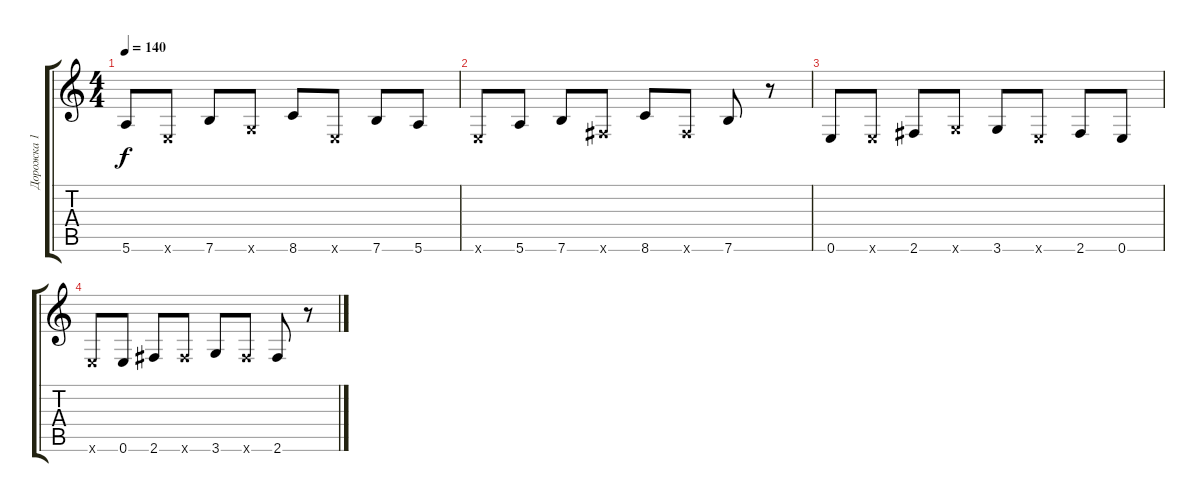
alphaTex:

\track ("Дорожка 1" "Дорожка 1") {instrument distortionguitar}
\staff {score tabs}
\tuning (E4 B3 G3 D3 A2 E2) {hide}
\ts (4 4)
\tempo 140
\clef g2
\ks c
5.6.8{dy f} 0.6{x}.8 7.6.8 3.6{x}.8 8.6.8 0.6{x}.8 7.6.8 5.6.8 |
0.6{x}.8 5.6.8 7.6.8 2.6{x}.8 8.6.8 2.6{x}.8 7.6.8 r.8 |
0.6.8 0.6{x}.8 2.6.8 3.6{x}.8 3.6.8 0.6{x}.8 2.6.8 0.6.8 |
0.6{x}.8 0.6.8 2.6.8 2.6{x}.8 3.6.8 2.6{x}.8 2.6.8 r.8
